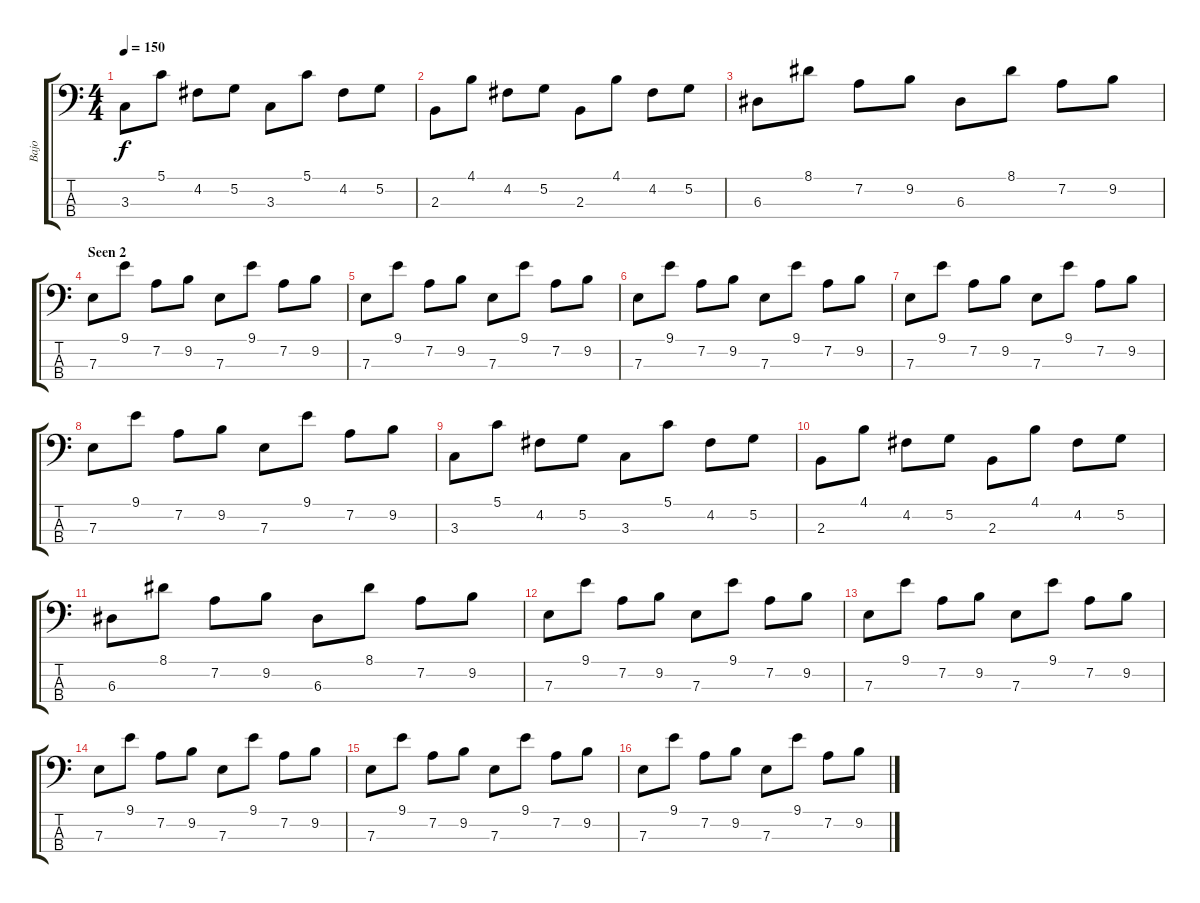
\track ("Bajo" "Bajo") {instrument fretlessbass}
\staff {score tabs}
\tuning (G2 D2 A1 D1) {hide}
\ts (4 4)
\tempo 150
\clef f4
\ks c
3.3.8{dy f} 5.1.8 4.2.8 5.2.8 3.3.8 5.1.8 4.2.8 5.2.8 |
2.3.8 4.1.8 4.2.8 5.2.8 2.3.8 4.1.8 4.2.8 5.2.8 |
6.3.8 8.1.8 7.2.8 9.2.8 6.3.8 8.1.8 7.2.8 9.2.8 |
\section ("" "Seen 2")
7.3.8 9.1.8 7.2.8 9.2.8 7.3.8 9.1.8 7.2.8 9.2.8 |
7.3.8 9.1.8 7.2.8 9.2.8 7.3.8 9.1.8 7.2.8 9.2.8 |
7.3.8 9.1.8 7.2.8 9.2.8 7.3.8 9.1.8 7.2.8 9.2.8 |
7.3.8 9.1.8 7.2.8 9.2.8 7.3.8 9.1.8 7.2.8 9.2.8 |
7.3.8 9.1.8 7.2.8 9.2.8 7.3.8 9.1.8 7.2.8 9.2.8 |
3.3.8 5.1.8 4.2.8 5.2.8 3.3.8 5.1.8 4.2.8 5.2.8 |
2.3.8 4.1.8 4.2.8 5.2.8 2.3.8 4.1.8 4.2.8 5.2.8 |
6.3.8 8.1.8 7.2.8 9.2.8 6.3.8 8.1.8 7.2.8 9.2.8 |
7.3.8 9.1.8 7.2.8 9.2.8 7.3.8 9.1.8 7.2.8 9.2.8 |
7.3.8 9.1.8 7.2.8 9.2.8 7.3.8 9.1.8 7.2.8 9.2.8 |
7.3.8 9.1.8 7.2.8 9.2.8 7.3.8 9.1.8 7.2.8 9.2.8 |
7.3.8 9.1.8 7.2.8 9.2.8 7.3.8 9.1.8 7.2.8 9.2.8 |
7.3.8 9.1.8 7.2.8 9.2.8 7.3.8 9.1.8 7.2.8 9.2.8
